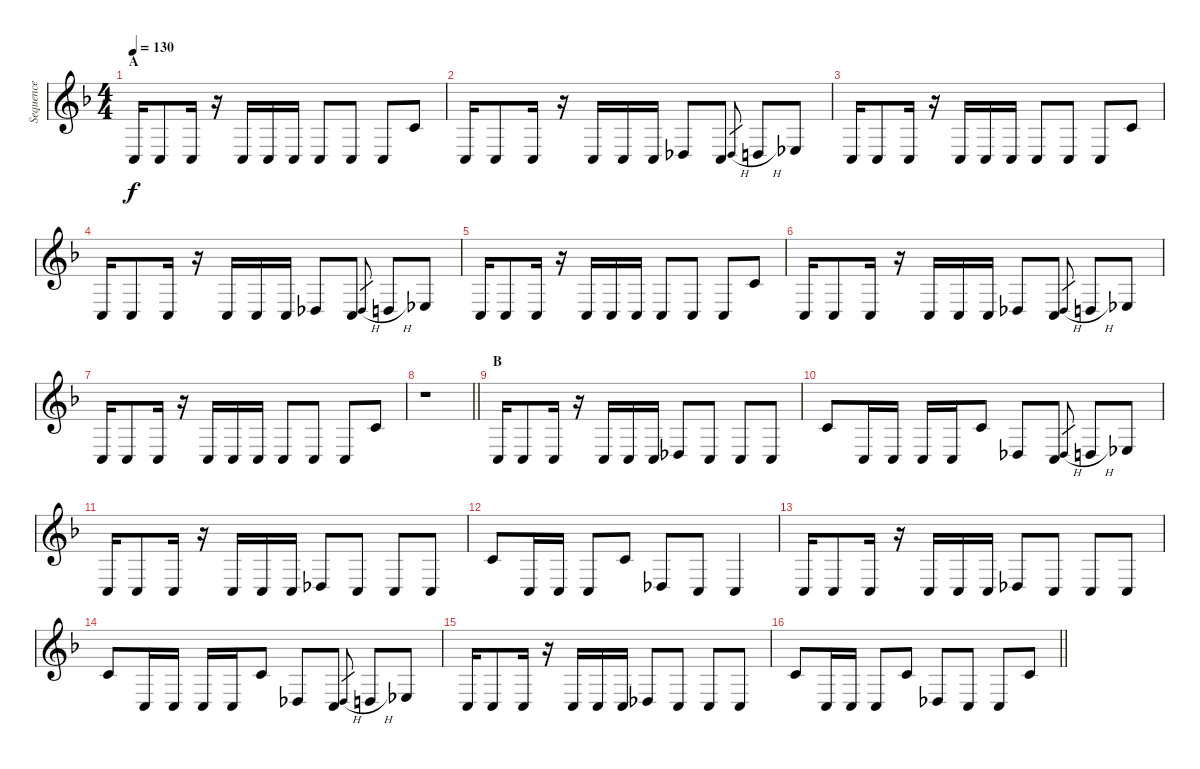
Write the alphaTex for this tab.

\track ("Sequence" "Sequence") {instrument lead2sawtooth}
\staff {score}
\tuning (D4 A3 F3 C3 G2 D2) {hide}
\ts (4 4)
\section ("" "A")
\tempo 130
\clef g2
\ks f
0.4.16{dy f} 0.4.8 0.4.16 r.16 0.4.16 0.4.16 0.4.16 0.4.8 0.4.8 0.4.8 3.2.8 |
0.4.16 0.4.8 0.4.16 r.16 0.4.16 0.4.16 0.4.16 1.4.8 0.4.8 1.4{h}.8{gr} 2.4{h}.8 3.4.8 |
0.4.16 0.4.8 0.4.16 r.16 0.4.16 0.4.16 0.4.16 0.4.8 0.4.8 0.4.8 3.2.8 |
0.4.16 0.4.8 0.4.16 r.16 0.4.16 0.4.16 0.4.16 1.4.8 0.4.8 1.4{h}.8{gr} 2.4{h}.8 3.4.8 |
0.4.16 0.4.8 0.4.16 r.16 0.4.16 0.4.16 0.4.16 0.4.8 0.4.8 0.4.8 3.2.8 |
0.4.16 0.4.8 0.4.16 r.16 0.4.16 0.4.16 0.4.16 1.4.8 0.4.8 1.4{h}.8{gr} 2.4{h}.8 3.4.8 |
0.4.16 0.4.8 0.4.16 r.16 0.4.16 0.4.16 0.4.16 0.4.8 0.4.8 0.4.8 3.2.8 |
\barLineRight lightlight
r.1 |
\section ("" "B")
0.4.16 0.4.8 0.4.16 r.16 0.4.16 0.4.16 0.4.16 1.4.8 0.4.8 0.4.8 0.4.8 |
3.2.8 0.4.16 0.4.16 0.4.16 0.4.16 3.2.8 1.4.8 0.4.8 1.4{h}.8{gr} 2.4{h}.8 3.4.8 |
0.4.16 0.4.8 0.4.16 r.16 0.4.16 0.4.16 0.4.16 1.4.8 0.4.8 0.4.8 0.4.8 |
3.2.8 0.4.16 0.4.16 0.4.8 3.2.8 1.4.8 0.4.8 0.4.4 |
0.4.16 0.4.8 0.4.16 r.16 0.4.16 0.4.16 0.4.16 1.4.8 0.4.8 0.4.8 0.4.8 |
3.2.8 0.4.16 0.4.16 0.4.16 0.4.16 3.2.8 1.4.8 0.4.8 1.4{h}.8{gr} 2.4{h}.8 3.4.8 |
0.4.16 0.4.8 0.4.16 r.16 0.4.16 0.4.16 0.4.16 1.4.8 0.4.8 0.4.8 0.4.8 |
\barLineRight lightlight
3.2.8 0.4.16 0.4.16 0.4.8 3.2.8 1.4.8 0.4.8 0.4.8 3.2.8
